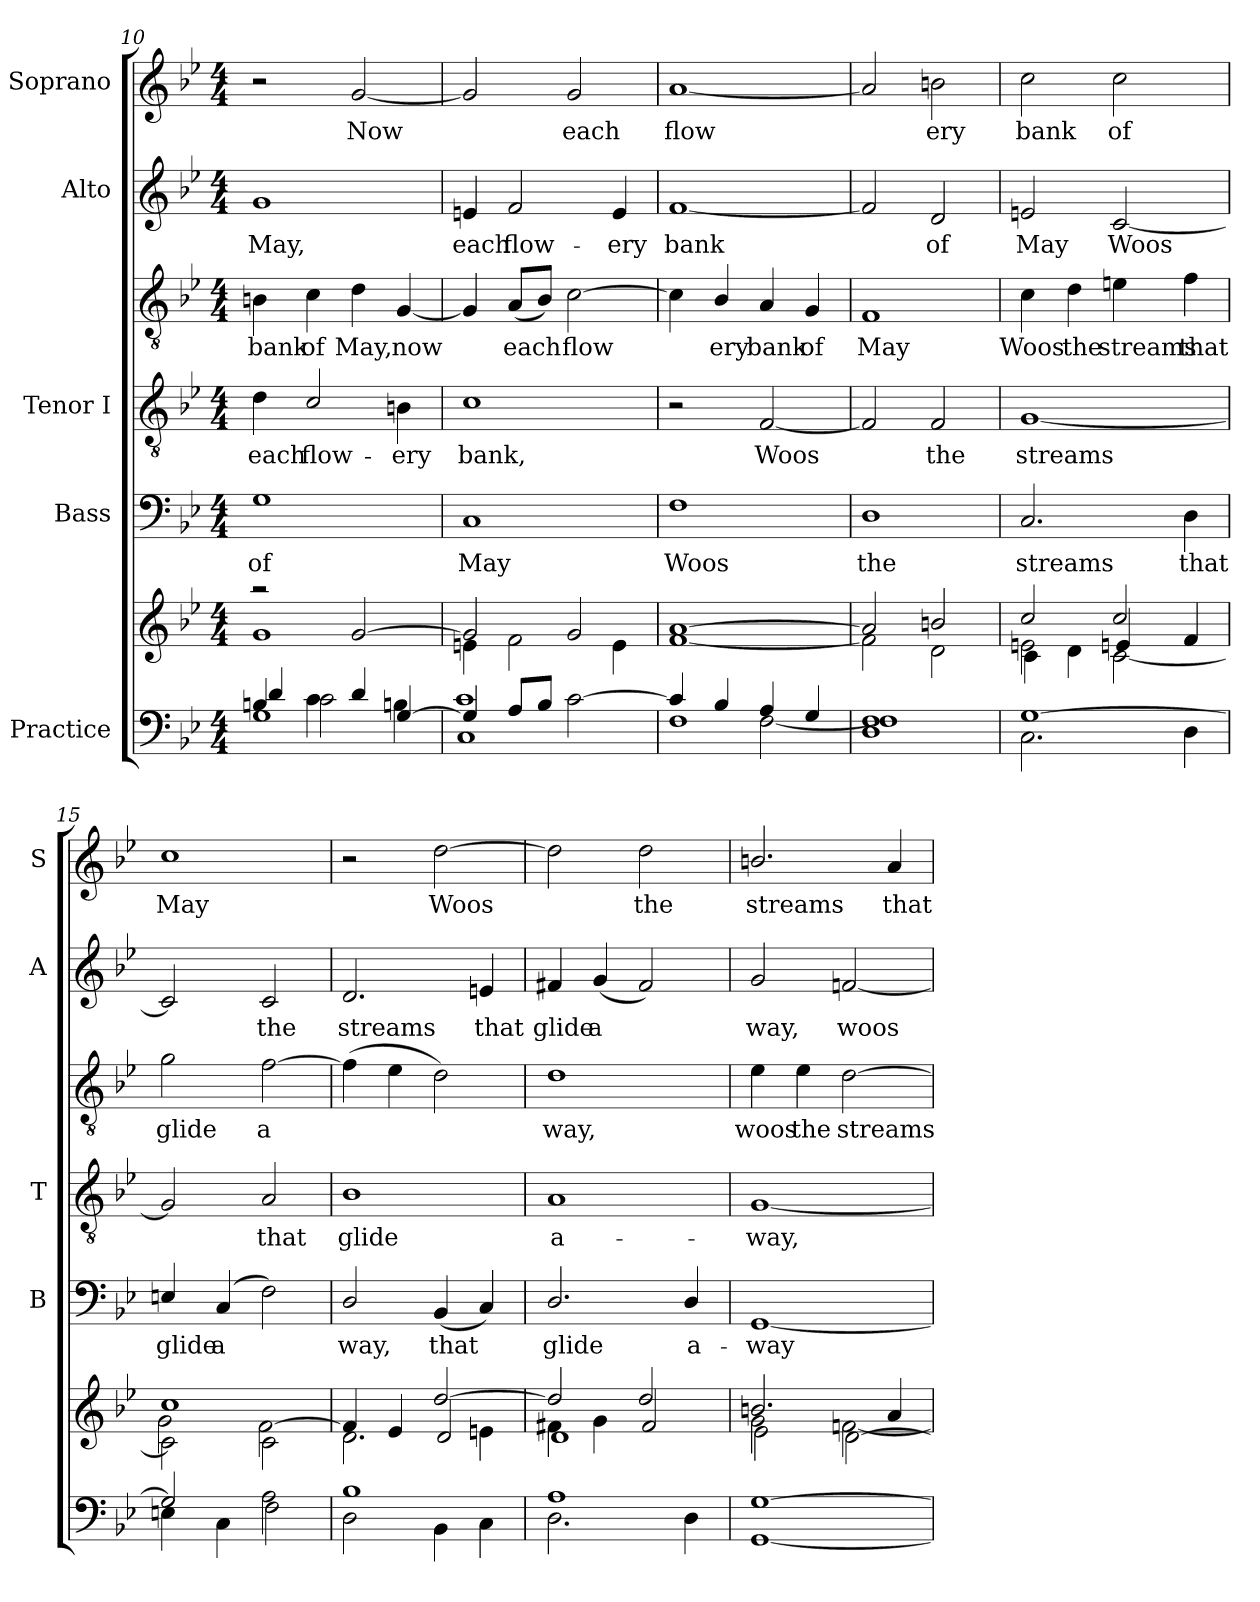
**kern	**kern	**kern	**text	**kern	**text	**kern	**text	**kern	**text	**kern	**text
*part5	*part5	*part4	*part4	*part3	*part3	*part3	*part3	*part2	*part2	*part1	*part1
*staff7	*staff6	*staff5	*staff5	*staff4	*staff4	*staff3	*staff3	*staff2	*staff2	*staff1	*staff1
*I"Practice	*	*I"Bass	*	*I"Tenor I	*	*	*	*I"Alto	*	*I"Soprano	*
*	*	*I'B	*	*I'T	*	*	*	*I'A	*	*I'S	*
!!LO:LB:g=z
*clefF4	*clefG2	*clefF4	*	*clefGv2	*	*clefGv2	*	*clefG2	*	*clefG2	*
*k[b-e-]	*k[b-e-]	*k[b-e-]	*	*k[b-e-]	*	*k[b-e-]	*	*k[b-e-]	*	*k[b-e-]	*
*B-:	*B-:	*B-:	*	*B-:	*	*B-:	*	*B-:	*	*B-:	*
*M4/4	*M4/4	*M4/4	*	*M4/4	*	*M4/4	*	*M4/4	*	*M4/4	*
=10	=10	=10	=10	=10	=10	=10	=10	=10	=10	=10	=10
*^	*^	*	*	*	*	*	*	*	*	*	*
*	*^	*	*	*	*	*	*	*	*	*	*	*	*
!	!	!	!	!	!	!LO:LY:b	!	!LO:LY:b	!	!LO:LY:b	!	!LO:LY:b	!	!
4Bn/	4d/	1G	2raa	1g	1G	of	4d\	each	4Bn\	bank	1g	May,	2r	.
!	!	!	!	!	!	!	!	!LO:LY:b	!	!LO:LY:b	!	!	!	!
4c\	2c\	.	.	.	.	.	2c/	flow-	4c\	of	.	.	.	.
!	!	!	!	!	!	!	!	!	!	!LO:LY:b	!	!	!	!LO:LY:b
4d/	.	.	[>2g/	.	.	.	.	.	4d\	May,	.	.	[2g/	Now
!	!	!	!	!	!	!	!	!LO:LY:b	!	!LO:LY:b	!	!	!	!
[>4G/	4Bn\	.	.	.	.	.	4Bn\	-ery	[4G/	now	.	.	.	.
=11	=11	=11	=11	=11	=11	=11	=11	=11	=11	=11	=11	=11	=11	=11
!	!	!	!	!	!	!LO:LY:b	!	!LO:LY:b	!	!	!	!LO:LY:b	!	!
4G/]	1c	1C	2g/]	4en\	1C	May	1c	bank,	4G/]	.	4en/	each	2g/]	.
!	!	!	!	!	!	!	!	!	!	!LO:LY:b	!	!LO:LY:b	!	!
8A/L	.	.	.	2f\	.	.	.	.	(<8A/L	each	2f/	flow-	.	.
8B-/J	.	.	.	.	.	.	.	.	8B-/J)	.	.	.	.	.
!	!	!	!	!	!	!	!	!	!	!LO:LY:b	!	!	!	!LO:LY:b
[<2c\	.	.	2g/	.	.	.	.	.	[2c\	flow­	.	.	2g/	each
!	!	!	!	!	!	!	!	!	!	!	!	!LO:LY:b	!	!
.	.	.	.	4e\	.	.	.	.	.	.	4e/	-ery	.	.
=12	=12	=12	=12	=12	=12	=12	=12	=12	=12	=12	=12	=12	=12	=12
!	!	!	!	!	!	!LO:LY:b	!	!	!	!	!	!LO:LY:b	!	!LO:LY:b
4c/]	2ryy	1F	[>1a	[<1f	1F	Woos	2r	.	4c\]	.	[1f	bank	[1a	flow­
!	!	!	!	!	!	!	!	!	!	!LO:LY:b	!	!	!	!
4B-/	.	.	.	.	.	.	.	.	4B-/	ery	.	.	.	.
!	!	!	!	!	!	!	!	!LO:LY:b	!	!LO:LY:b	!	!	!	!
4A/	[<2F\	.	.	.	.	.	[2F/	Woos	4A/	bank	.	.	.	.
!	!	!	!	!	!	!	!	!	!	!LO:LY:b	!	!	!	!
4G/	.	.	.	.	.	.	.	.	4G/	of	.	.	.	.
=13	=13	=13	=13	=13	=13	=13	=13	=13	=13	=13	=13	=13	=13	=13
!	!	!	!	!	!	!LO:LY:b	!	!	!	!LO:LY:b	!	!	!	!
1F	1F]	1D	2a/]	2f\]	1D	the	2F/]	.	1F	May	2f/]	.	2a/]	.
!	!	!	!	!	!	!	!	!LO:LY:b	!	!	!	!LO:LY:b	!	!LO:LY:b
.	.	.	2bn/	2d\	.	.	2F/	the	.	.	2d/	of	2bn\	ery
*	*v	*v	*	*	*	*	*	*	*	*	*	*	*	*
=14	=14	=14	=14	=14	=14	=14	=14	=14	=14	=14	=14	=14	=14
*	*	*	*^	*	*	*	*	*	*	*	*	*	*
!	!	!	!	!	!	!LO:LY:b	!	!LO:LY:b	!	!LO:LY:b	!	!LO:LY:b	!	!LO:LY:b
[<1G	2.C\	2cc/	2en\	4c\	2.C/	streams	[1G	streams	4c\	Woos	2en/	May	2cc\	bank
!	!	!	!	!	!	!	!	!	!	!LO:LY:b	!	!	!	!
.	.	.	.	4d\	.	.	.	.	4d\	the	.	.	.	.
!	!	!	!	!	!	!	!	!	!	!LO:LY:b	!	!LO:LY:b	!	!LO:LY:b
.	.	2cc/	[<2c\	4en/	.	.	.	.	4en\	streams	[2c/	Woos	2cc\	of
!	!	!	!	!	!	!LO:LY:b	!	!	!	!LO:LY:b	!	!	!	!
.	4D\	.	.	4f/	4D\	that	.	.	4f\	that	.	.	.	.
=15	=15	=15	=15	=15	=15	=15	=15	=15	=15	=15	=15	=15	=15	=15
!	!	!	!	!	!	!LO:LY:b	!	!	!	!LO:LY:b	!	!	!	!LO:LY:b
2G/]	4En\	1cc	2c\]	2g\	4En/	glide	2G/]	.	2g\	glide	2c/]	.	1cc	May
!	!	!	!	!	!	!LO:LY:b	!	!	!	!	!	!	!	!
.	4C\	.	.	.	(>4C/	a­	.	.	.	.	.	.	.	.
!	!	!	!	!	!	!	!	!LO:LY:b	!	!LO:LY:b	!	!LO:LY:b	!	!
2A\	2F\	.	2c\	[2f\	2F\)	.	2A/	that	[2f\	a­	2c/	the	.	.
!!LO:PB:g=z
=16	=16	=16	=16	=16	=16	=16	=16	=16	=16	=16	=16	=16	=16	=16
!	!	!	!	!	!	!LO:LY:b	!	!LO:LY:b	!	!	!	!LO:LY:b	!	!
1B-	2D\	2ryy	2.d\	4f/]	2D/	way,	1B-	glide	(>4f\]	.	2.d/	streams	2r	.
.	.	.	.	4e-/	.	.	.	.	4e-\	.	.	.	.	.
!	!	!	!	!	!	!LO:LY:b	!	!	!	!	!	!	!	!LO:LY:b
.	4BB-\	[>2dd/	.	2d/	(<4BB-/	that	.	.	2d\)	.	.	.	[2dd\	Woos
!	!	!	!	!	!	!	!	!	!	!	!	!LO:LY:b	!	!
.	4C\	.	4en\	.	4C/)	.	.	.	.	.	4en/	that	.	.
=17	=17	=17	=17	=17	=17	=17	=17	=17	=17	=17	=17	=17	=17	=17
!	!	!	!	!	!	!LO:LY:b	!	!LO:LY:b	!	!LO:LY:b	!	!LO:LY:b	!	!
1A	2.D\	2dd/]	4f#X\	1d	2.D/	glide	1A	a-	1d	way,	4f#X/	glide	2dd\]	.
!	!	!	!	!	!	!	!	!	!	!	!	!LO:LY:b	!	!
.	.	.	4g\	.	.	.	.	.	.	.	(<4g/	a­	.	.
!	!	!	!	!	!	!	!	!	!	!	!	!	!	!LO:LY:b
.	.	2dd/	2f#/	.	.	.	.	.	.	.	2f#/)	.	2dd\	the
!	!	!	!	!	!	!LO:LY:b	!	!	!	!	!	!	!	!
.	4D\	.	.	.	4D/	a-	.	.	.	.	.	.	.	.
=18	=18	=18	=18	=18	=18	=18	=18	=18	=18	=18	=18	=18	=18	=18
!	!	!	!	!	!	!LO:LY:b	!	!LO:LY:b	!	!LO:LY:b	!	!LO:LY:b	!	!LO:LY:b
[>1G	[<1GG	2.bn/	2g\	2e-\	[1GG	-way	[1G	way,	4e-\	-woos	2g/	way,	2.bn/	streams
!	!	!	!	!	!	!	!	!	!	!LO:LY:b	!	!	!	!
.	.	.	.	.	.	.	.	.	4e-\	the	.	.	.	.
!	!	!	!	!	!	!	!	!	!	!LO:LY:b	!	!LO:LY:b	!	!
.	.	.	[<2fni\	[2d\	.	.	.	.	[2d\	streams	[2fni/	woos	.	.
!	!	!	!	!	!	!	!	!	!	!	!	!	!	!LO:LY:b
.	.	4a/	.	.	.	.	.	.	.	.	.	.	4a/	that
*v	*v	*	*	*	*	*	*	*	*	*	*	*	*	*
*	*v	*v	*v	*	*	*	*	*	*	*	*	*	*
=	=	=	=	=	=	=	=	=	=	=	=
*-	*-	*-	*-	*-	*-	*-	*-	*-	*-	*-	*-
